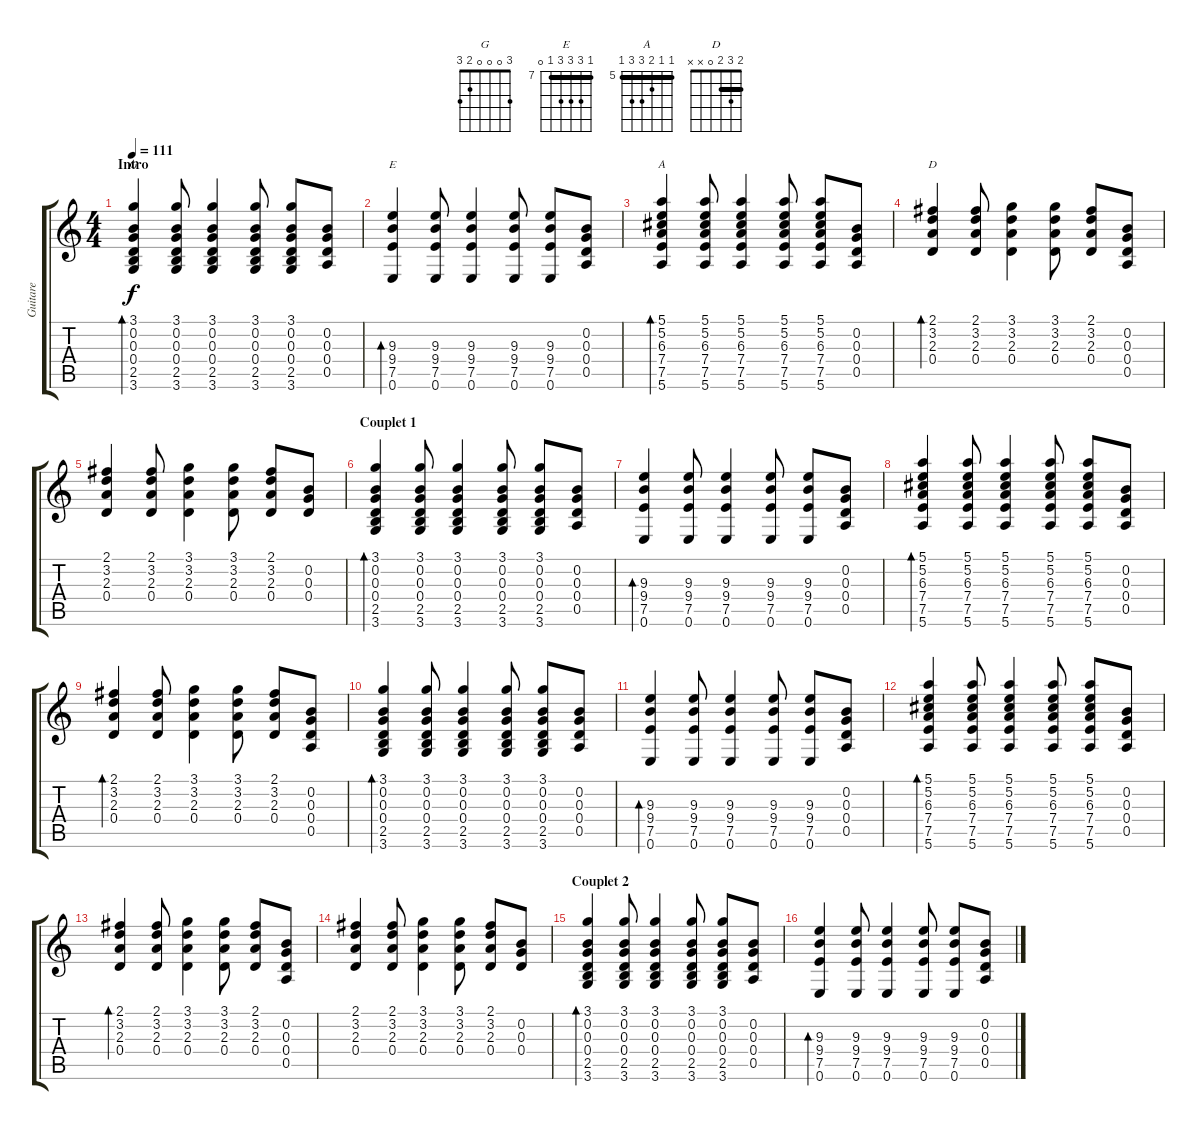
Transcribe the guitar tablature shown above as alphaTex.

\track ("Guitare" "Guitare") {instrument acousticguitarnylon}
\staff {score tabs}
\tuning (E4 B3 G3 D3 A2 E2) {hide}
\chord ("G" 3 0 0 0 2 3)
\chord ("E" 7 9 9 9 7 0) {firstfret 7 barre 7}
\chord ("A" 5 5 6 7 7 5) {firstfret 5 barre 5}
\chord ("D" 2 3 2 0 x x) {barre 2}
\ts (4 4)
\section ("" "Intro")
\tempo 111
\clef g2
\ks c
(3.1 0.2 0.3 0.4 2.5 3.6).4{bd 60 ch "G" dy f instrument acousticguitarnylon} (3.1 0.2 0.3 0.4 2.5 3.6).8 (3.1 0.2 0.3 0.4 2.5 3.6).4 (3.1 0.2 0.3 0.4 2.5 3.6).8 (3.1 0.2 0.3 0.4 2.5 3.6).8 (0.2 0.3 0.4 0.5).8 |
(9.3 9.4 7.5 0.6).4{bd 60 ch "E"} (9.3 9.4 7.5 0.6).8 (9.3 9.4 7.5 0.6).4 (9.3 9.4 7.5 0.6).8 (9.3 9.4 7.5 0.6).8 (0.2 0.3 0.4 0.5).8 |
(5.1 5.2 6.3 7.4 7.5 5.6).4{bd 60 ch "A"} (5.1 5.2 6.3 7.4 7.5 5.6).8 (5.1 5.2 6.3 7.4 7.5 5.6).4 (5.1 5.2 6.3 7.4 7.5 5.6).8 (5.1 5.2 6.3 7.4 7.5 5.6).8 (0.2 0.3 0.4 0.5).8 |
(2.1 3.2 2.3 0.4).4{bd 60 ch "D"} (2.1 3.2 2.3 0.4).8 (3.1 3.2 2.3 0.4).4 (3.1 3.2 2.3 0.4).8 (2.1 3.2 2.3 0.4).8 (0.2 0.3 0.4 0.5).8 |
(2.1 3.2 2.3 0.4).4 (2.1 3.2 2.3 0.4).8 (3.1 3.2 2.3 0.4).4 (3.1 3.2 2.3 0.4).8 (2.1 3.2 2.3 0.4).8 (0.2 0.3 0.4).8 |
\section ("" "Couplet 1")
(3.1 0.2 0.3 0.4 2.5 3.6).4{bd 60} (3.1 0.2 0.3 0.4 2.5 3.6).8 (3.1 0.2 0.3 0.4 2.5 3.6).4 (3.1 0.2 0.3 0.4 2.5 3.6).8 (3.1 0.2 0.3 0.4 2.5 3.6).8 (0.2 0.3 0.4 0.5).8 |
(9.3 9.4 7.5 0.6).4{bd 60} (9.3 9.4 7.5 0.6).8 (9.3 9.4 7.5 0.6).4 (9.3 9.4 7.5 0.6).8 (9.3 9.4 7.5 0.6).8 (0.2 0.3 0.4 0.5).8 |
(5.1 5.2 6.3 7.4 7.5 5.6).4{bd 60} (5.1 5.2 6.3 7.4 7.5 5.6).8 (5.1 5.2 6.3 7.4 7.5 5.6).4 (5.1 5.2 6.3 7.4 7.5 5.6).8 (5.1 5.2 6.3 7.4 7.5 5.6).8 (0.2 0.3 0.4 0.5).8 |
(2.1 3.2 2.3 0.4).4{bd 60} (2.1 3.2 2.3 0.4).8 (3.1 3.2 2.3 0.4).4 (3.1 3.2 2.3 0.4).8 (2.1 3.2 2.3 0.4).8 (0.2 0.3 0.4 0.5).8 |
(3.1 0.2 0.3 0.4 2.5 3.6).4{bd 60} (3.1 0.2 0.3 0.4 2.5 3.6).8 (3.1 0.2 0.3 0.4 2.5 3.6).4 (3.1 0.2 0.3 0.4 2.5 3.6).8 (3.1 0.2 0.3 0.4 2.5 3.6).8 (0.2 0.3 0.4 0.5).8 |
(9.3 9.4 7.5 0.6).4{bd 60} (9.3 9.4 7.5 0.6).8 (9.3 9.4 7.5 0.6).4 (9.3 9.4 7.5 0.6).8 (9.3 9.4 7.5 0.6).8 (0.2 0.3 0.4 0.5).8 |
(5.1 5.2 6.3 7.4 7.5 5.6).4{bd 60} (5.1 5.2 6.3 7.4 7.5 5.6).8 (5.1 5.2 6.3 7.4 7.5 5.6).4 (5.1 5.2 6.3 7.4 7.5 5.6).8 (5.1 5.2 6.3 7.4 7.5 5.6).8 (0.2 0.3 0.4 0.5).8 |
(2.1 3.2 2.3 0.4).4{bd 60} (2.1 3.2 2.3 0.4).8 (3.1 3.2 2.3 0.4).4 (3.1 3.2 2.3 0.4).8 (2.1 3.2 2.3 0.4).8 (0.2 0.3 0.4 0.5).8 |
(2.1 3.2 2.3 0.4).4 (2.1 3.2 2.3 0.4).8 (3.1 3.2 2.3 0.4).4 (3.1 3.2 2.3 0.4).8 (2.1 3.2 2.3 0.4).8 (0.2 0.3 0.4).8 |
\section ("" "Couplet 2")
(3.1 0.2 0.3 0.4 2.5 3.6).4{bd 60} (3.1 0.2 0.3 0.4 2.5 3.6).8 (3.1 0.2 0.3 0.4 2.5 3.6).4 (3.1 0.2 0.3 0.4 2.5 3.6).8 (3.1 0.2 0.3 0.4 2.5 3.6).8 (0.2 0.3 0.4 0.5).8 |
(9.3 9.4 7.5 0.6).4{bd 60} (9.3 9.4 7.5 0.6).8 (9.3 9.4 7.5 0.6).4 (9.3 9.4 7.5 0.6).8 (9.3 9.4 7.5 0.6).8 (0.2 0.3 0.4 0.5).8
